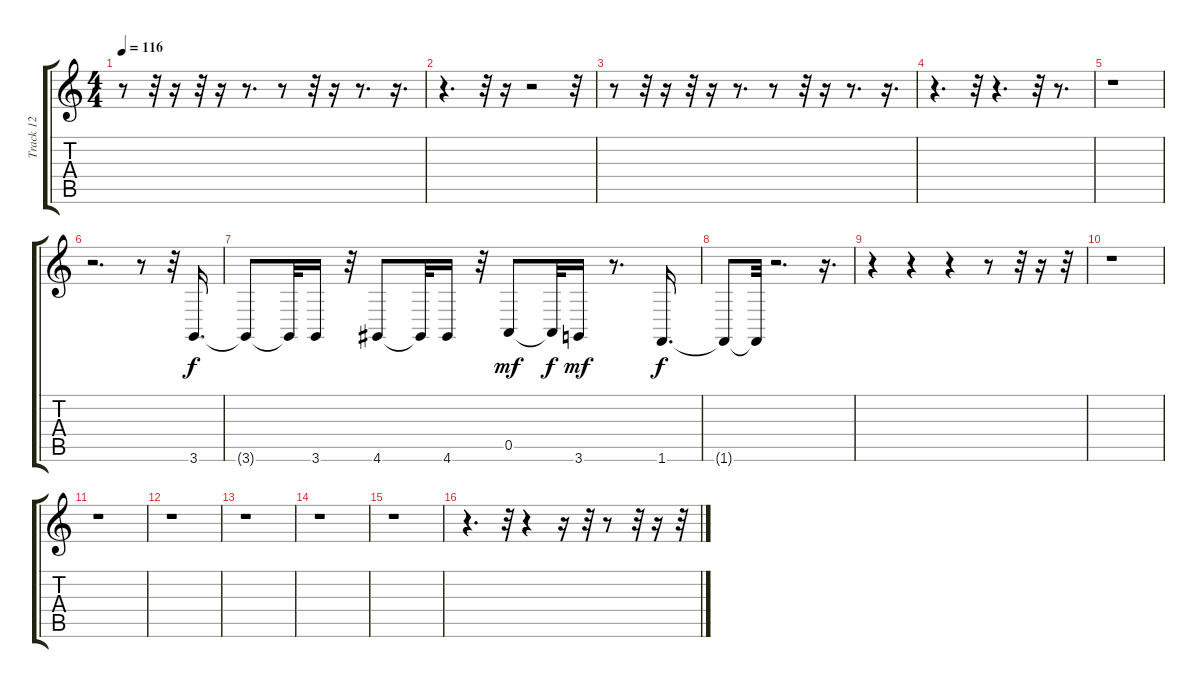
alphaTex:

\track ("Track 12" "Track 12") {instrument baritonesax}
\staff {score tabs}
\tuning (E4 B3 G3 D3 A2 E2) {hide}
\ts (4 4)
\tempo 116
\clef g2
\ks c
r.8{dy f} r.32 r.16 r.32 r.16 r.8{d} r.8 r.32 r.16 r.8{d} r.16{d} |
r.4{d} r.32 r.16 r.2 r.32 |
r.8 r.32 r.16 r.32 r.16 r.8{d} r.8 r.32 r.16 r.8{d} r.16{d} |
r.4{d} r.32 r.4{d} r.32 r.8{d} |
r.1 |
r.2{d} r.8 r.32 3.6.16{d} |
3.6{t}.8 3.6{t}.32 3.6.16 r.32 4.6.8 4.6{t}.32 4.6.16 r.32 0.5.8{dy mf} 0.5{t}.32{dy f} 3.6.16{dy mf} r.8{d} 1.6.16{d dy f} |
1.6{t}.8 1.6{t}.32 r.2{d} r.16{d} |
r.4 r.4 r.4 r.8 r.32 r.16 r.32 |
r.1 |
r.1 |
r.1 |
r.1 |
r.1 |
r.1 |
r.4{d} r.32 r.4 r.16 r.32 r.8 r.32 r.16 r.32
